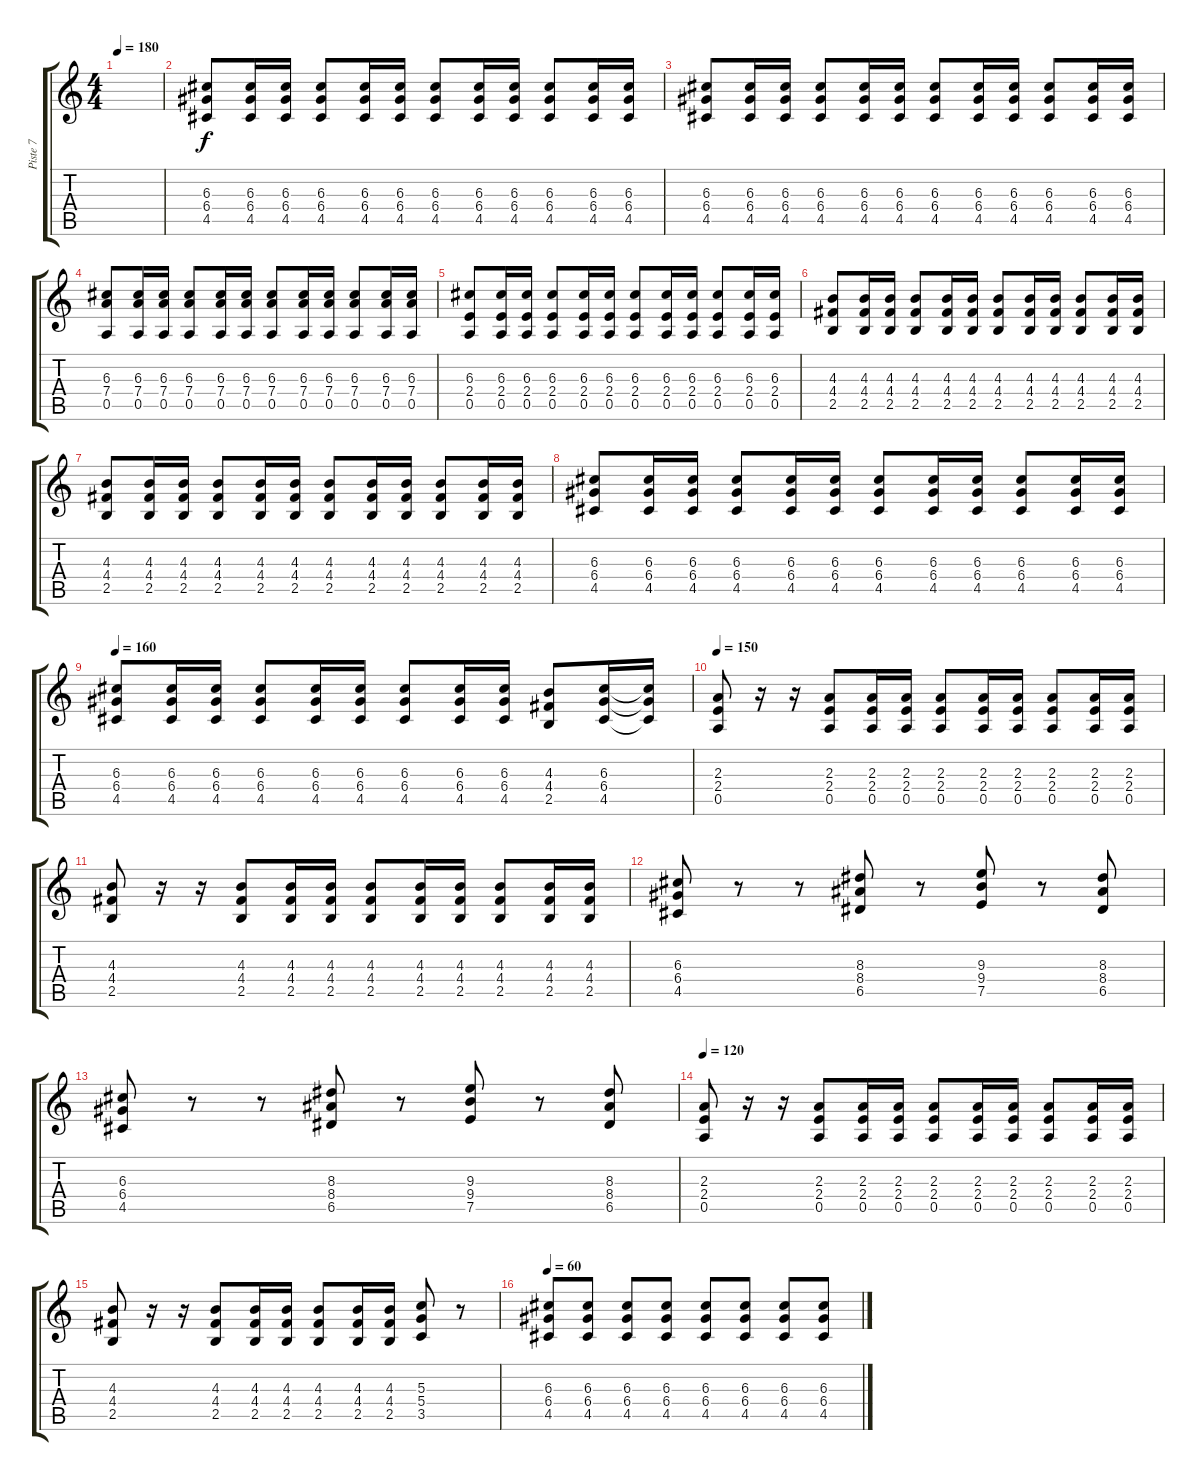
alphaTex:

\track ("Piste 7" "Piste 7") {instrument distortionguitar}
\staff {score tabs}
\tuning (E4 B3 G3 D3 A2 E2) {hide}
\ts (4 4)
\tempo 180
\clef g2
\ks c
|
(6.3 6.4 4.5).8 (6.3 6.4 4.5).16 (6.3 6.4 4.5).16 (6.3 6.4 4.5).8 (6.3 6.4 4.5).16 (6.3 6.4 4.5).16 (6.3 6.4 4.5).8 (6.3 6.4 4.5).16 (6.3 6.4 4.5).16 (6.3 6.4 4.5).8 (6.3 6.4 4.5).16 (6.3 6.4 4.5).16 |
(6.3 6.4 4.5).8 (6.3 6.4 4.5).16 (6.3 6.4 4.5).16 (6.3 6.4 4.5).8 (6.3 6.4 4.5).16 (6.3 6.4 4.5).16 (6.3 6.4 4.5).8 (6.3 6.4 4.5).16 (6.3 6.4 4.5).16 (6.3 6.4 4.5).8 (6.3 6.4 4.5).16 (6.3 6.4 4.5).16 |
(6.3 7.4 0.5).8 (6.3 7.4 0.5).16 (6.3 7.4 0.5).16 (6.3 7.4 0.5).8 (6.3 7.4 0.5).16 (6.3 7.4 0.5).16 (6.3 7.4 0.5).8 (6.3 7.4 0.5).16 (6.3 7.4 0.5).16 (6.3 7.4 0.5).8 (6.3 7.4 0.5).16 (6.3 7.4 0.5).16 |
(6.3 2.4 0.5).8 (6.3 2.4 0.5).16 (6.3 2.4 0.5).16 (6.3 2.4 0.5).8 (6.3 2.4 0.5).16 (6.3 2.4 0.5).16 (6.3 2.4 0.5).8 (6.3 2.4 0.5).16 (6.3 2.4 0.5).16 (6.3 2.4 0.5).8 (6.3 2.4 0.5).16 (6.3 2.4 0.5).16 |
(4.3 4.4 2.5).8 (4.3 4.4 2.5).16 (4.3 4.4 2.5).16 (4.3 4.4 2.5).8 (4.3 4.4 2.5).16 (4.3 4.4 2.5).16 (4.3 4.4 2.5).8 (4.3 4.4 2.5).16 (4.3 4.4 2.5).16 (4.3 4.4 2.5).8 (4.3 4.4 2.5).16 (4.3 4.4 2.5).16 |
(4.3 4.4 2.5).8 (4.3 4.4 2.5).16 (4.3 4.4 2.5).16 (4.3 4.4 2.5).8 (4.3 4.4 2.5).16 (4.3 4.4 2.5).16 (4.3 4.4 2.5).8 (4.3 4.4 2.5).16 (4.3 4.4 2.5).16 (4.3 4.4 2.5).8 (4.3 4.4 2.5).16 (4.3 4.4 2.5).16 |
(6.3 6.4 4.5).8 (6.3 6.4 4.5).16 (6.3 6.4 4.5).16 (6.3 6.4 4.5).8 (6.3 6.4 4.5).16 (6.3 6.4 4.5).16 (6.3 6.4 4.5).8 (6.3 6.4 4.5).16 (6.3 6.4 4.5).16 (6.3 6.4 4.5).8 (6.3 6.4 4.5).16 (6.3 6.4 4.5).16 |
\tempo 160
(6.3 6.4 4.5).8 (6.3 6.4 4.5).16 (6.3 6.4 4.5).16 (6.3 6.4 4.5).8 (6.3 6.4 4.5).16 (6.3 6.4 4.5).16 (6.3 6.4 4.5).8 (6.3 6.4 4.5).16 (6.3 6.4 4.5).16 (4.3 4.4 2.5).8 (6.3 6.4 4.5).16 (6.3{t} 6.4{t} 4.5{t}).16 |
\tempo 150
(2.3 2.4 0.5).8 r.16 r.16 (2.3 2.4 0.5).8 (2.3 2.4 0.5).16 (2.3 2.4 0.5).16 (2.3 2.4 0.5).8 (2.3 2.4 0.5).16 (2.3 2.4 0.5).16 (2.3 2.4 0.5).8 (2.3 2.4 0.5).16 (2.3 2.4 0.5).16 |
(4.3 4.4 2.5).8 r.16 r.16 (4.3 4.4 2.5).8 (4.3 4.4 2.5).16 (4.3 4.4 2.5).16 (4.3 4.4 2.5).8 (4.3 4.4 2.5).16 (4.3 4.4 2.5).16 (4.3 4.4 2.5).8 (4.3 4.4 2.5).16 (4.3 4.4 2.5).16 |
(6.3 6.4 4.5).8 r.8 r.8 (8.3 8.4 6.5).8 r.8 (9.3 9.4 7.5).8 r.8 (8.3 8.4 6.5).8 |
(6.3 6.4 4.5).8 r.8 r.8 (8.3 8.4 6.5).8 r.8 (9.3 9.4 7.5).8 r.8 (8.3 8.4 6.5).8 |
\tempo 120
(2.3 2.4 0.5).8 r.16 r.16 (2.3 2.4 0.5).8 (2.3 2.4 0.5).16 (2.3 2.4 0.5).16 (2.3 2.4 0.5).8 (2.3 2.4 0.5).16 (2.3 2.4 0.5).16 (2.3 2.4 0.5).8 (2.3 2.4 0.5).16 (2.3 2.4 0.5).16 |
(4.3 4.4 2.5).8 r.16 r.16 (4.3 4.4 2.5).8 (4.3 4.4 2.5).16 (4.3 4.4 2.5).16 (4.3 4.4 2.5).8 (4.3 4.4 2.5).16 (4.3 4.4 2.5).16 (5.3 5.4 3.5).8 r.8 |
\tempo 60
(6.3 6.4 4.5).8 (6.3 6.4 4.5).8 (6.3 6.4 4.5).8 (6.3 6.4 4.5).8 (6.3 6.4 4.5).8 (6.3 6.4 4.5).8 (6.3 6.4 4.5).8 (6.3 6.4 4.5).8
